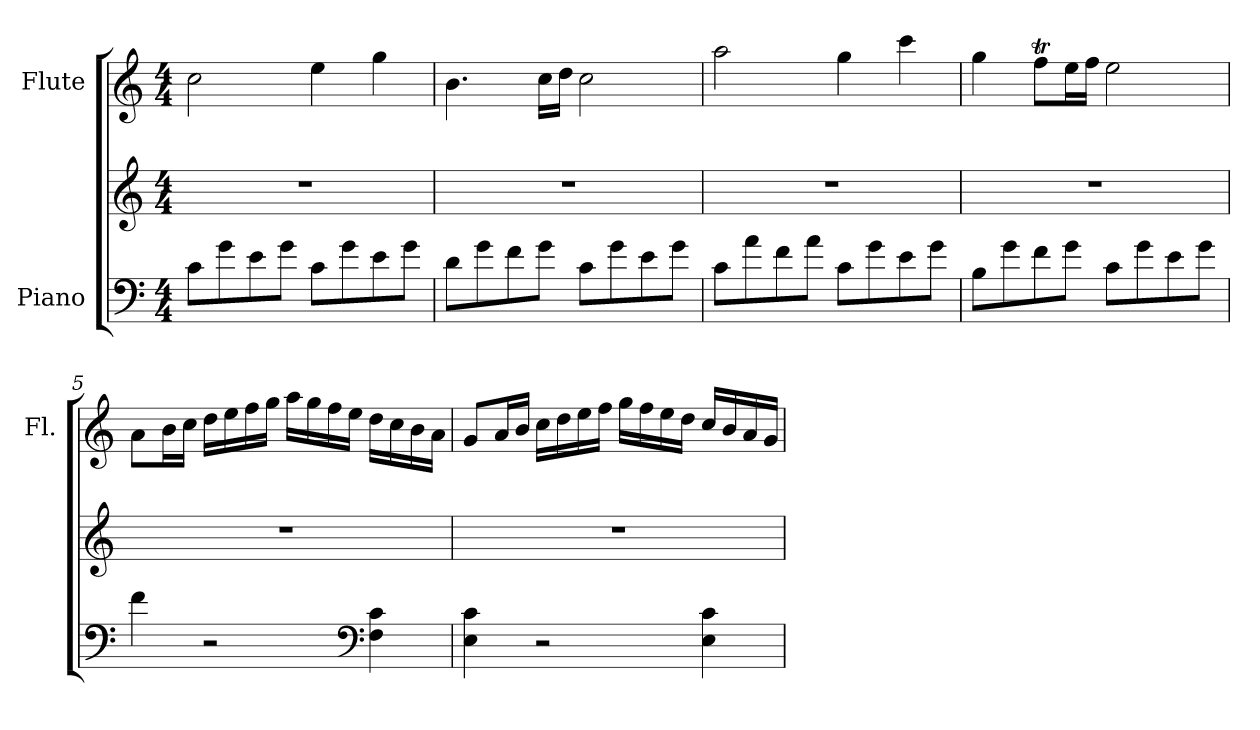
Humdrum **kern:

**kern	**kern	**kern
*part2	*part2	*part1
*staff3	*staff2	*staff1
*I"Piano	*	*I"Flute
*	*	*I'Fl.
*clefF4	*clefG2	*clefG2
*k[]	*k[]	*k[]
*M4/4	*M4/4	*M4/4
=1	=1	=1
8c\L	1r	2cc\
8g\	.	.
8e\	.	.
8g\J	.	.
8c\L	.	4ee\
8g\	.	.
8e\	.	4gg\
8g\J	.	.
=2	=2	=2
8d\L	1r	4.b\
8g\	.	.
8f\	.	.
8g\J	.	16cc\LL
.	.	16dd\JJ
8c\L	.	2cc\
8g\	.	.
8e\	.	.
8g\J	.	.
=3	=3	=3
8c\L	1r	2aa\
8a\	.	.
8f\	.	.
8a\J	.	.
8c\L	.	4gg\
8g\	.	.
8e\	.	4ccc\
8g\J	.	.
=4	=4	=4
8B\L	1r	4gg\
8g\	.	.
8f\	.	8ffT\L
8g\J	.	16ee\L
.	.	16ff\JJ
8c\L	.	2ee\
8g\	.	.
8e\	.	.
8g\J	.	.
=5	=5	=5
4f\	1r	8a\L
.	.	16b\L
.	.	16cc\JJ
2r	.	16dd\LL
.	.	16ee\
.	.	16ff\
.	.	16gg\JJ
.	.	16aa\LL
.	.	16gg\
.	.	16ff\
.	.	16ee\JJ
*clefF4	*	*
4F\ 4c\	.	16dd\LL
.	.	16cc\
.	.	16b\
.	.	16a\JJ
!!LO:LB:g=z
=6	=6	=6
4E\ 4c\	1r	8g/L
.	.	16a/L
.	.	16b/JJ
2r	.	16cc\LL
.	.	16dd\
.	.	16ee\
.	.	16ff\JJ
.	.	16gg\LL
.	.	16ff\
.	.	16ee\
.	.	16dd\JJ
4E\ 4c\	.	16cc/LL
.	.	16b/
.	.	16a/
.	.	16g/JJ
=	=	=
*-	*-	*-
